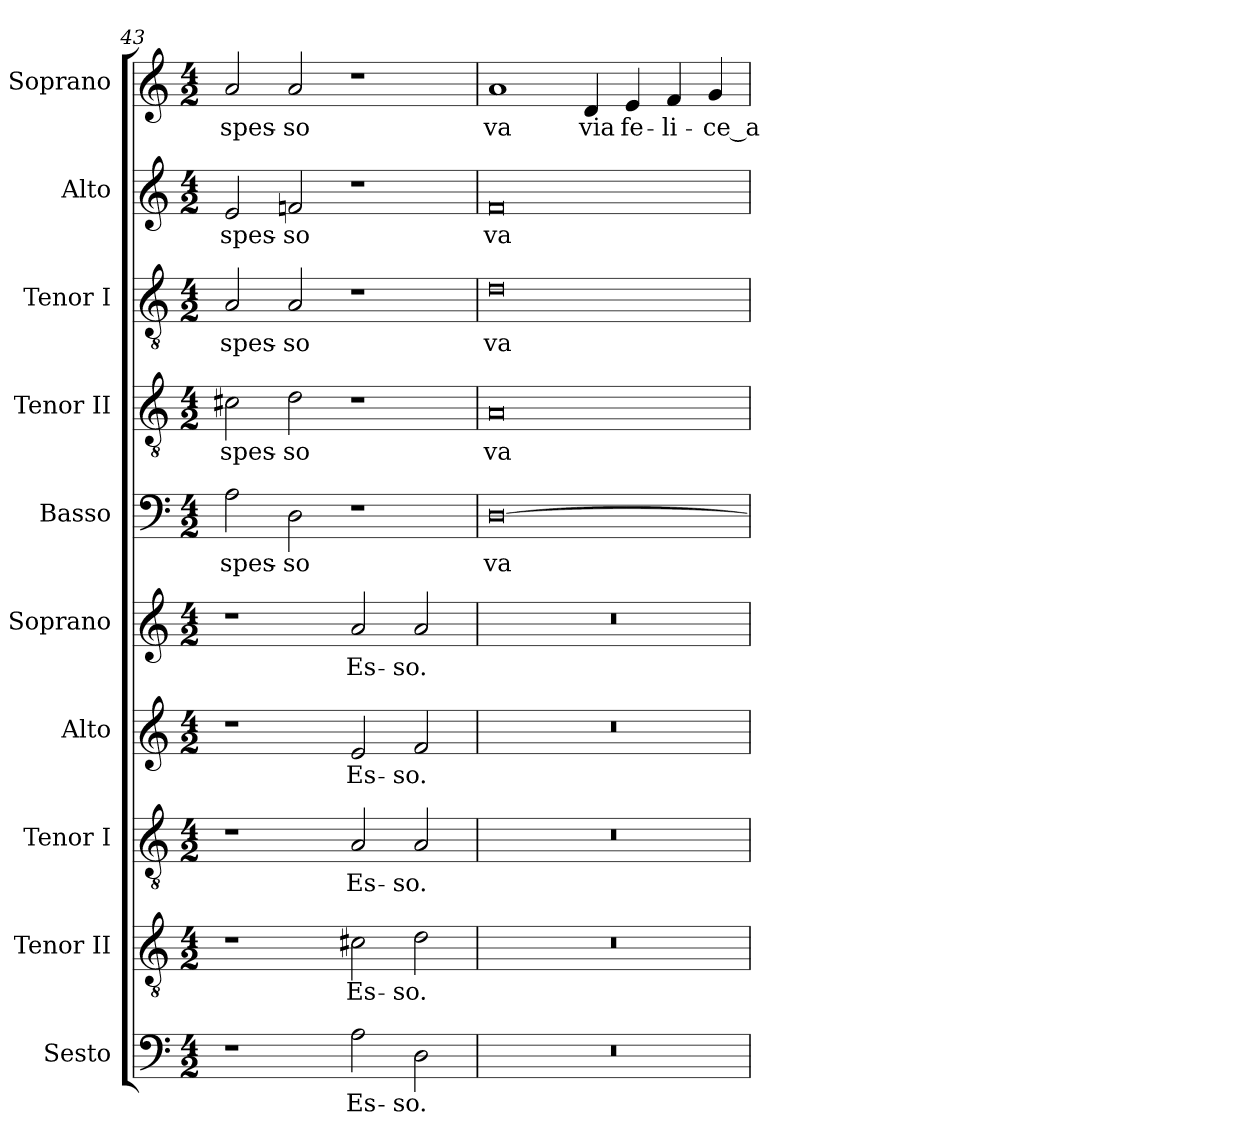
**kern	**text	**kern	**text	**kern	**text	**kern	**text	**kern	**text	**kern	**text	**kern	**text	**kern	**text	**kern	**text	**kern	**text
*part10	*part10	*part9	*part9	*part8	*part8	*part7	*part7	*part6	*part6	*part5	*part5	*part4	*part4	*part3	*part3	*part2	*part2	*part1	*part1
*staff10	*staff10	*staff9	*staff9	*staff8	*staff8	*staff7	*staff7	*staff6	*staff6	*staff5	*staff5	*staff4	*staff4	*staff3	*staff3	*staff2	*staff2	*staff1	*staff1
*I"Sesto	*	*I"Tenor II	*	*I"Tenor I	*	*I"Alto	*	*I"Soprano	*	*I"Basso	*	*I"Tenor II	*	*I"Tenor I	*	*I"Alto	*	*I"Soprano	*
*	*	*I'T.	*	*I'T.	*	*I'A.	*	*I'Sop.	*	*	*	*I'T.	*	*I'T.	*	*I'A.	*	*I'Sop.	*
*clefF4	*	*clefGv2	*	*clefGv2	*	*clefG2	*	*clefG2	*	*clefF4	*	*clefGv2	*	*clefGv2	*	*clefG2	*	*clefG2	*
*	*	*ITrd7c12	*	*ITrd7c12	*	*	*	*	*	*	*	*ITrd7c12	*	*ITrd7c12	*	*	*	*	*
*k[]	*	*k[]	*	*k[]	*	*k[]	*	*k[]	*	*k[]	*	*k[]	*	*k[]	*	*k[]	*	*k[]	*
*C:	*	*C:	*	*C:	*	*C:	*	*C:	*	*C:	*	*C:	*	*C:	*	*C:	*	*C:	*
*M4/2	*	*M4/2	*	*M4/2	*	*M4/2	*	*M4/2	*	*M4/2	*	*M4/2	*	*M4/2	*	*M4/2	*	*M4/2	*
=43	=43	=43	=43	=43	=43	=43	=43	=43	=43	=43	=43	=43	=43	=43	=43	=43	=43	=43	=43
!	!	!	!	!	!	!	!	!	!	!	!LO:LY:b:color=#000000	!	!	!	!	!	!	!	!
!	!	!	!	!	!	!	!	!	!	!	!	!	!LO:LY:b:color=#000000	!	!	!	!	!	!
!	!	!	!	!	!	!	!	!	!	!	!	!	!	!	!LO:LY:b:color=#000000	!	!	!	!
!	!	!	!	!	!	!	!	!	!	!	!	!	!	!	!	!	!LO:LY:b:color=#000000	!	!
!	!	!	!	!	!	!	!	!	!	!	!	!	!	!	!	!	!	!	!LO:LY:b:color=#000000
1r	.	1r	.	1r	.	1r	.	1r	.	2Ai\	spes-	2C#Xi\	spes-	2AAi/	spes-	2ei/	spes-	2ai/	spes-
!	!	!	!	!	!	!	!	!	!	!	!LO:LY:b:color=#000000	!	!	!	!	!	!	!	!
!	!	!	!	!	!	!	!	!	!	!	!	!	!LO:LY:b:color=#000000	!	!	!	!	!	!
!	!	!	!	!	!	!	!	!	!	!	!	!	!	!	!LO:LY:b:color=#000000	!	!	!	!
!	!	!	!	!	!	!	!	!	!	!	!	!	!	!	!	!	!LO:LY:b:color=#000000	!	!
!	!	!	!	!	!	!	!	!	!	!	!	!	!	!	!	!	!	!	!LO:LY:b:color=#000000
.	.	.	.	.	.	.	.	.	.	2Di\	-so	2Di\	-so	2AAi/	-so	2fni/	-so	2ai/	-so
!	!LO:LY:b:color=#000000	!	!	!	!	!	!	!	!	!	!	!	!	!	!	!	!	!	!
!	!	!	!LO:LY:b:color=#000000	!	!	!	!	!	!	!	!	!	!	!	!	!	!	!	!
!	!	!	!	!	!LO:LY:b:color=#000000	!	!	!	!	!	!	!	!	!	!	!	!	!	!
!	!	!	!	!	!	!	!LO:LY:b:color=#000000	!	!	!	!	!	!	!	!	!	!	!	!
!	!	!	!	!	!	!	!	!	!LO:LY:b:color=#000000	!	!	!	!	!	!	!	!	!	!
2Ai\	Es-	2C#Xi\	Es-	2AAi/	Es-	2ei/	Es-	2ai/	Es-	1r	.	1r	.	1r	.	1r	.	1r	.
!	!LO:LY:b:color=#000000	!	!	!	!	!	!	!	!	!	!	!	!	!	!	!	!	!	!
!	!	!	!LO:LY:b:color=#000000	!	!	!	!	!	!	!	!	!	!	!	!	!	!	!	!
!	!	!	!	!	!LO:LY:b:color=#000000	!	!	!	!	!	!	!	!	!	!	!	!	!	!
!	!	!	!	!	!	!	!LO:LY:b:color=#000000	!	!	!	!	!	!	!	!	!	!	!	!
!	!	!	!	!	!	!	!	!	!LO:LY:b:color=#000000	!	!	!	!	!	!	!	!	!	!
2Di\	-so.	2Di\	-so.	2AAi/	-so.	2fi/	-so.	2ai/	-so.	.	.	.	.	.	.	.	.	.	.
=44	=44	=44	=44	=44	=44	=44	=44	=44	=44	=44	=44	=44	=44	=44	=44	=44	=44	=44	=44
!LO:N:vis=1	!	!LO:N:vis=1	!	!LO:N:vis=1	!	!LO:N:vis=1	!	!LO:N:vis=1	!	!	!	!	!	!	!	!	!	!	!
!	!	!	!	!	!	!	!	!	!	!	!LO:LY:b:color=#000000	!	!	!	!	!	!	!	!
!	!	!	!	!	!	!	!	!	!	!	!	!	!LO:LY:b:color=#000000	!	!	!	!	!	!
!	!	!	!	!	!	!	!	!	!	!	!	!	!	!	!LO:LY:b:color=#000000	!	!	!	!
!	!	!	!	!	!	!	!	!	!	!	!	!	!	!	!	!	!LO:LY:b:color=#000000	!	!
!	!	!	!	!	!	!	!	!	!	!	!	!	!	!	!	!	!	!	!LO:LY:b:color=#000000
0r	.	0r	.	0r	.	0r	.	0r	.	[0Di	va	0AAi	va	0Di	va	0fi	va	1ai	va
!	!	!	!	!	!	!	!	!	!	!	!	!	!	!	!	!	!	!	!LO:LY:b:color=#000000
.	.	.	.	.	.	.	.	.	.	.	.	.	.	.	.	.	.	4di/	via
!	!	!	!	!	!	!	!	!	!	!	!	!	!	!	!	!	!	!	!LO:LY:b:color=#000000
.	.	.	.	.	.	.	.	.	.	.	.	.	.	.	.	.	.	4ei/	fe-
!	!	!	!	!	!	!	!	!	!	!	!	!	!	!	!	!	!	!	!LO:LY:b:color=#000000
.	.	.	.	.	.	.	.	.	.	.	.	.	.	.	.	.	.	4fi/	-li-
!	!	!	!	!	!	!	!	!	!	!	!	!	!	!	!	!	!	!	!LO:LY:b:color=#000000
.	.	.	.	.	.	.	.	.	.	.	.	.	.	.	.	.	.	4gi/	-ce_a
=	=	=	=	=	=	=	=	=	=	=	=	=	=	=	=	=	=	=	=
*-	*-	*-	*-	*-	*-	*-	*-	*-	*-	*-	*-	*-	*-	*-	*-	*-	*-	*-	*-
